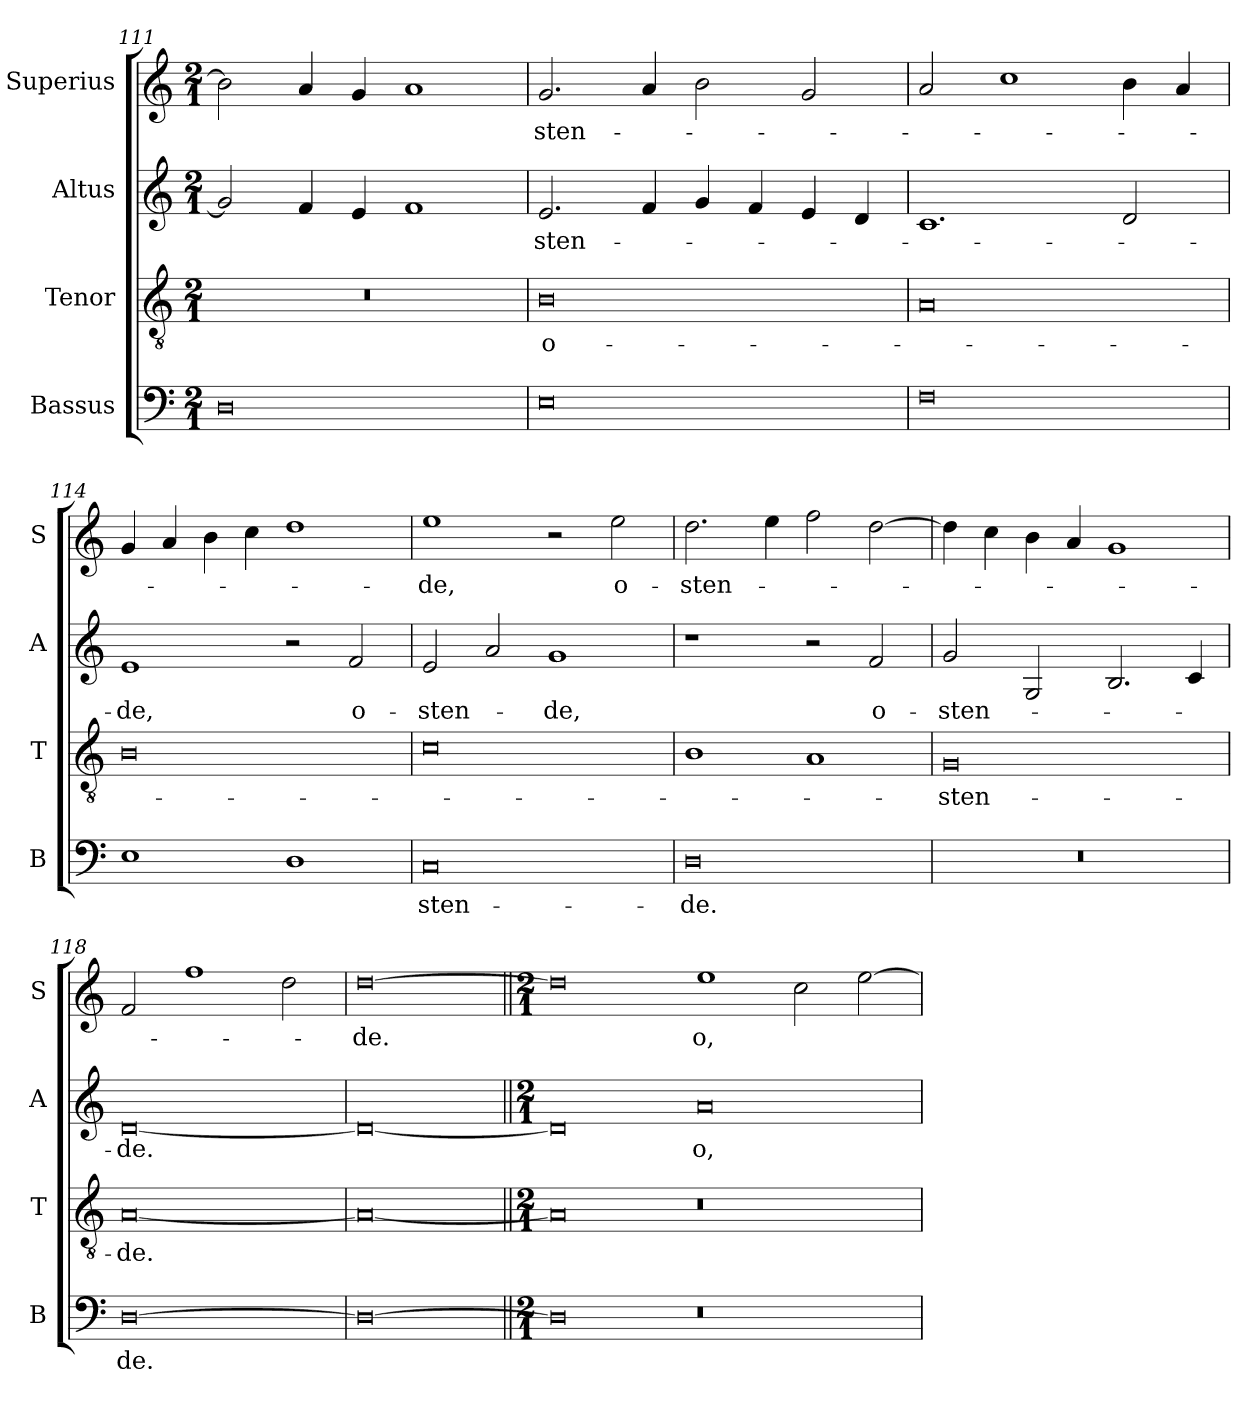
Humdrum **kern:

**kern	**text	**kern	**text	**kern	**text	**kern	**text
*part4	*part4	*part3	*part3	*part2	*part2	*part1	*part1
*staff4	*staff4	*staff3	*staff3	*staff2	*staff2	*staff1	*staff1
*I"Bassus	*	*I"Tenor	*	*I"Altus	*	*I"Superius	*
*I'B	*	*I'T	*	*I'A	*	*I'S	*
*clefF4	*	*clefGv2	*	*clefG2	*	*clefG2	*
*k[]	*	*k[]	*	*k[]	*	*k[]	*
*C:	*	*C:	*	*C:	*	*C:	*
*M2/1	*	*M2/1	*	*M2/1	*	*M2/1	*
=111	=111	=111	=111	=111	=111	=111	=111
0D	.	0r	.	2g]	.	2b]	.
.	.	.	.	4f	.	4a	.
.	.	.	.	4e	.	4g	.
.	.	.	.	1f	.	1a	.
=112	=112	=112	=112	=112	=112	=112	=112
0E	.	0B	o-	2.e	-sten-	2.g	-sten-
.	.	.	.	4f	.	4a	.
.	.	.	.	4g	.	2b	.
.	.	.	.	4f	.	.	.
.	.	.	.	4e	.	2g	.
.	.	.	.	4d	.	.	.
=113	=113	=113	=113	=113	=113	=113	=113
0F	.	0A	.	1.c	.	2a	.
.	.	.	.	.	.	1cc	.
.	.	.	.	2d	.	4b	.
.	.	.	.	.	.	4a	.
=114	=114	=114	=114	=114	=114	=114	=114
1E	.	0B	.	1e	-de,	4g	.
.	.	.	.	.	.	4a	.
.	.	.	.	.	.	4b	.
.	.	.	.	.	.	4cc	.
1D	.	.	.	2r	.	1dd	.
.	.	.	.	2f	o-	.	.
=115	=115	=115	=115	=115	=115	=115	=115
0C	-sten-	0c	.	2e	-sten-	1ee	-de,
.	.	.	.	2a	.	.	.
.	.	.	.	1g	-de,	2r	.
.	.	.	.	.	.	2ee	o-
=116	=116	=116	=116	=116	=116	=116	=116
0D	-de.	1B	.	1r	.	2.dd	-sten-
.	.	.	.	.	.	4ee	.
.	.	1A	.	2r	.	2ff	.
.	.	.	.	2f	o-	[2dd	.
=117	=117	=117	=117	=117	=117	=117	=117
0r	.	0G	-sten-	2g	-sten-	4dd]	.
.	.	.	.	.	.	4cc	.
.	.	.	.	2G	.	4b	.
.	.	.	.	.	.	4a	.
.	.	.	.	2.B	.	1g	.
.	.	.	.	4c	.	.	.
=118	=118	=118	=118	=118	=118	=118	=118
[0D	-de.	[0A	-de.	[0d	-de.	2f	.
.	.	.	.	.	.	1ff	.
.	.	.	.	.	.	2dd	.
=119	=119	=119	=119	=119	=119	=119	=119
0D_	.	0A_	.	0d_	.	[0dd	-de.
=120||	=120||	=120||	=120||	=120||	=120||	=120||	=120||
*M2/1	*	*M2/1	*	*M2/1	*	*M2/1	*
0D]	.	0A]	.	0d]	.	0dd]	.
0r	.	0r	.	0a	o,	1ee	o,
.	.	.	.	.	.	2cc	.
.	.	.	.	.	.	[2ee	.
=	=	=	=	=	=	=	=
*-	*-	*-	*-	*-	*-	*-	*-
